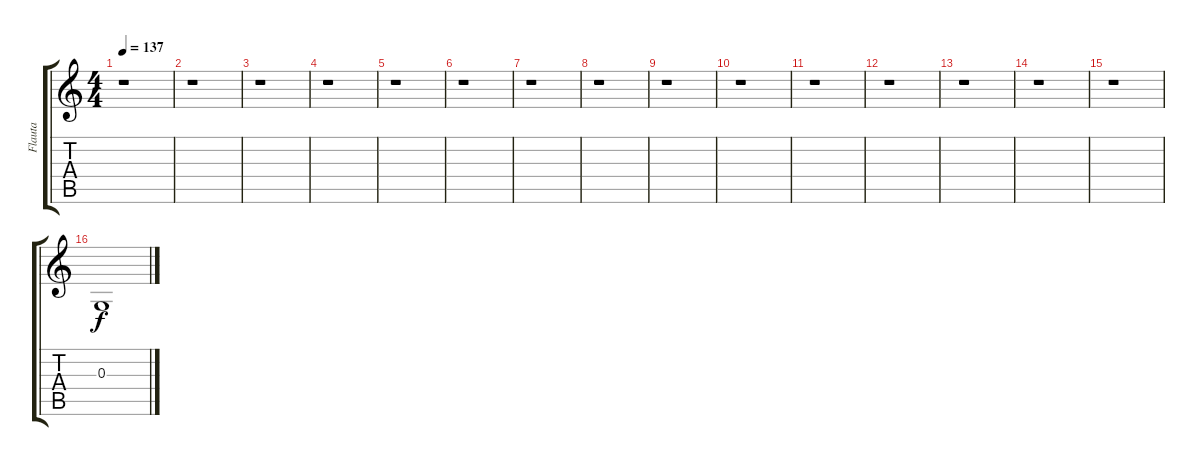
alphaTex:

\track ("Flauta" "Flauta") {instrument panflute}
\staff {score tabs}
\tuning (E4 B3 G3 D3 A2 E2) {hide}
\ts (4 4)
\tempo 137
\clef g2
\ks c
r.1{dy f} |
r.1 |
r.1 |
r.1 |
r.1 |
r.1 |
r.1 |
r.1 |
r.1 |
r.1 |
r.1 |
r.1 |
r.1 |
r.1 |
r.1 |
0.3.1
